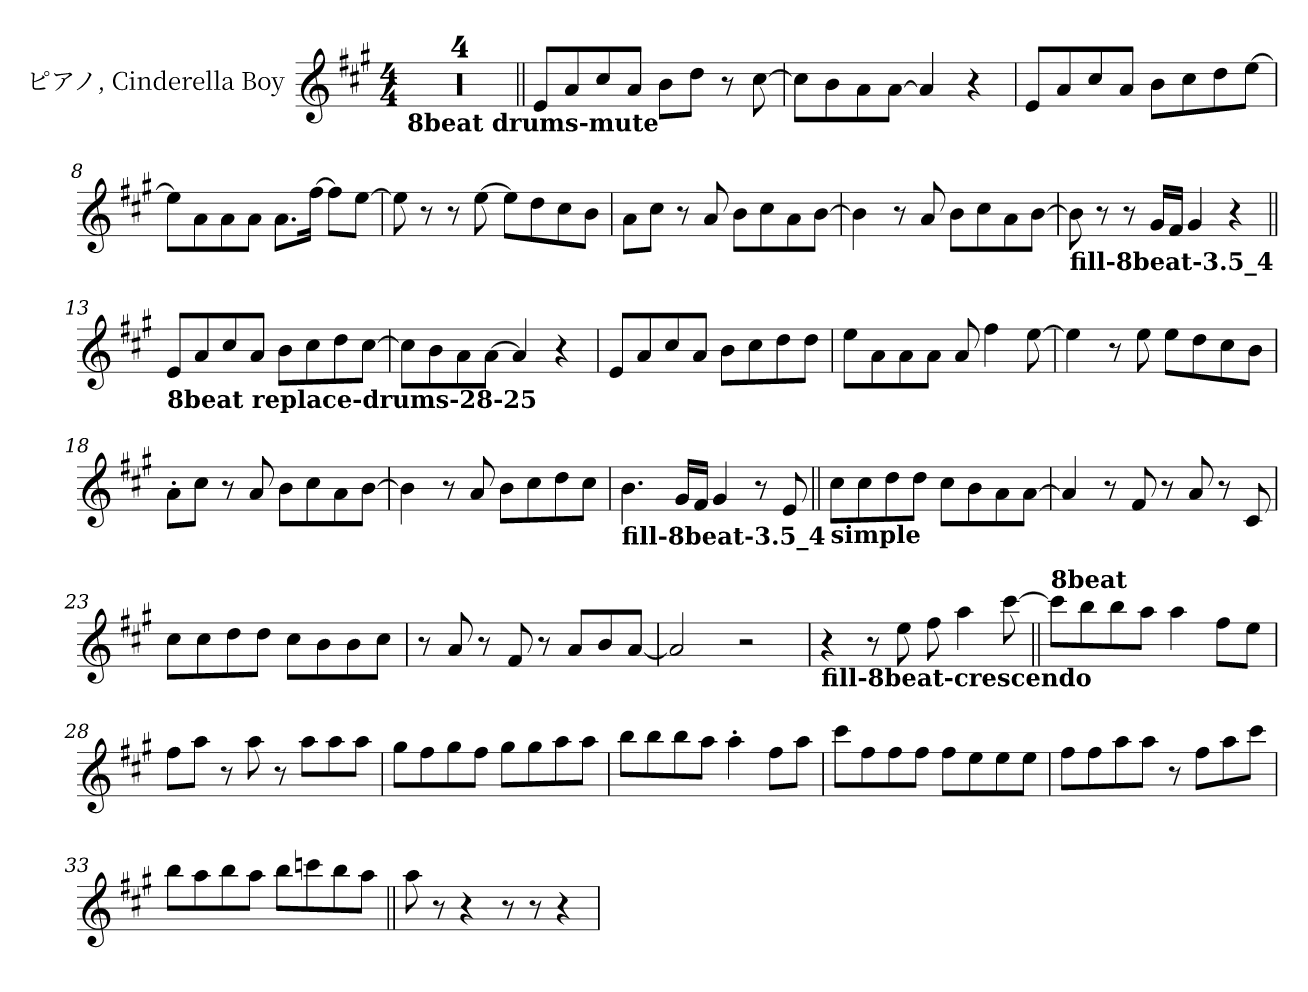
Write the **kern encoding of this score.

**kern
*part1
*staff1
*I"ピアノ, Cinderella Boy
*clefG2
*k[f#c#g#]
*M4/4
*MM100
=1
!LO:TX:b:B:t=8beat drums-mute
1r
=2
1r
=3
1r
=4
1r
!!LO:LB:g=z
=5||
8e/L
8a/
8cc#/
8a/J
8b\L
8dd\J
8r
[8cc#\
=6
8cc#\L]
8b\
8a\
[8a\J
4a/]
4r
=7
8e/L
8a/
8cc#/
8a/J
8b\L
8cc#\
8dd\
[8ee\J
=8
8ee\L]
8a\
8a\
8a\J
8.a\L
[16ff#\Jk
8ff#\L]
[8ee\J
!!LO:LB:g=z
=9
8ee\]
8r
8r
[8ee\
8ee\L]
8dd\
8cc#\
8b\J
=10
8a\L
8cc#\J
8r
8a/
8b\L
8cc#\
8a\
[8b\J
=11
4b\]
8r
8a/
8b\L
8cc#\
8a\
[8b\J
=12
!LO:TX:b:B:t=fill-8beat-3.5_4
8b\]
8r
8r
16g#/LL
16f#/JJ
4g#/
4r
!!LO:LB:g=z
=13||
!LO:TX:b:B:t=8beat replace-drums-28-25
8e/L
8a/
8cc#/
8a/J
8b\L
8cc#\
8dd\
[8cc#\J
=14
8cc#\L]
8b\
8a\
[8a\J
4a/]
4r
=15
8e/L
8a/
8cc#/
8a/J
8b\L
8cc#\
8dd\
8dd\J
=16
8ee\L
8a\
8a\
8a\J
8a/
4ff#\
[8ee\
!!LO:LB:g=z
=17
4ee\]
8r
8ee\
8ee\L
8dd\
8cc#\
8b\J
=18
8a'\L
8cc#\J
8r
8a/
8b\L
8cc#\
8a\
[8b\J
=19
4b\]
8r
8a/
8b\L
8cc#\
8dd\
8cc#\J
=20
!LO:TX:b:B:t=fill-8beat-3.5_4
4.b\
16g#/LL
16f#/JJ
4g#/
8r
8e/
!!LO:LB:g=z
=21||
!LO:TX:b:B:t=simple
8cc#\L
8cc#\
8dd\
8dd\J
8cc#\L
8b\
8a\
[8a\J
=22
4a/]
8r
8f#/
8r
8a/
8r
8c#/
=23
8cc#\L
8cc#\
8dd\
8dd\J
8cc#\L
8b\
8b\
8cc#\J
=24
8r
8a/
8r
8f#/
8r
8a/L
8b/
[8a/J
!!LO:LB:g=z
=25
2a/]
2r
=26
!LO:TX:b:B:t=fill-8beat-crescendo
4r
8r
8ee\
8ff#\
4aa\
[8ccc#\
=27||
!LO:TX:a:B:t=8beat
8ccc#\L]
8bb\
8bb\
8aa\J
4aa\
8ff#\L
8ee\J
=28
8ff#\L
8aa\J
8r
8aa\
8r
8aa\L
8aa\
8aa\J
!!LO:LB:g=z
=29
8gg#\L
8ff#\
8gg#\
8ff#\J
8gg#\L
8gg#\
8aa\
8aa\J
=30
8bb\L
8bb\
8bb\
8aa\J
4aa'\
8ff#\L
8aa\J
=31
8ccc#\L
8ff#\
8ff#\
8ff#\J
8ff#\L
8ee\
8ee\
8ee\J
=32
8ff#\L
8ff#\
8aa\
8aa\J
8r
8ff#\L
8aa\
8ccc#\J
!!LO:LB:g=z
=33
8bb\L
8aa\
8bb\
8aa\J
8bb\L
8cccn\
8bb\
8aa\J
=34||
8aa\
8r
4r
8r
8r
4r
=
*-
